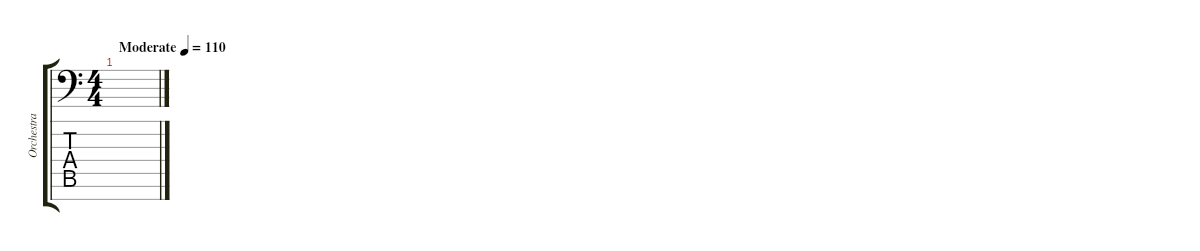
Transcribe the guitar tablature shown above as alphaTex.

\track ("Orchestra - Low Strings" "Orchestra ") {instrument overdrivenguitar}
\staff {score tabs}
\tuning (E4 B3 G3 D3 A2 D2 C-1) {hide}
\ts (4 4)
\tempo (110 "Moderate")
\clef f4
\ks c
